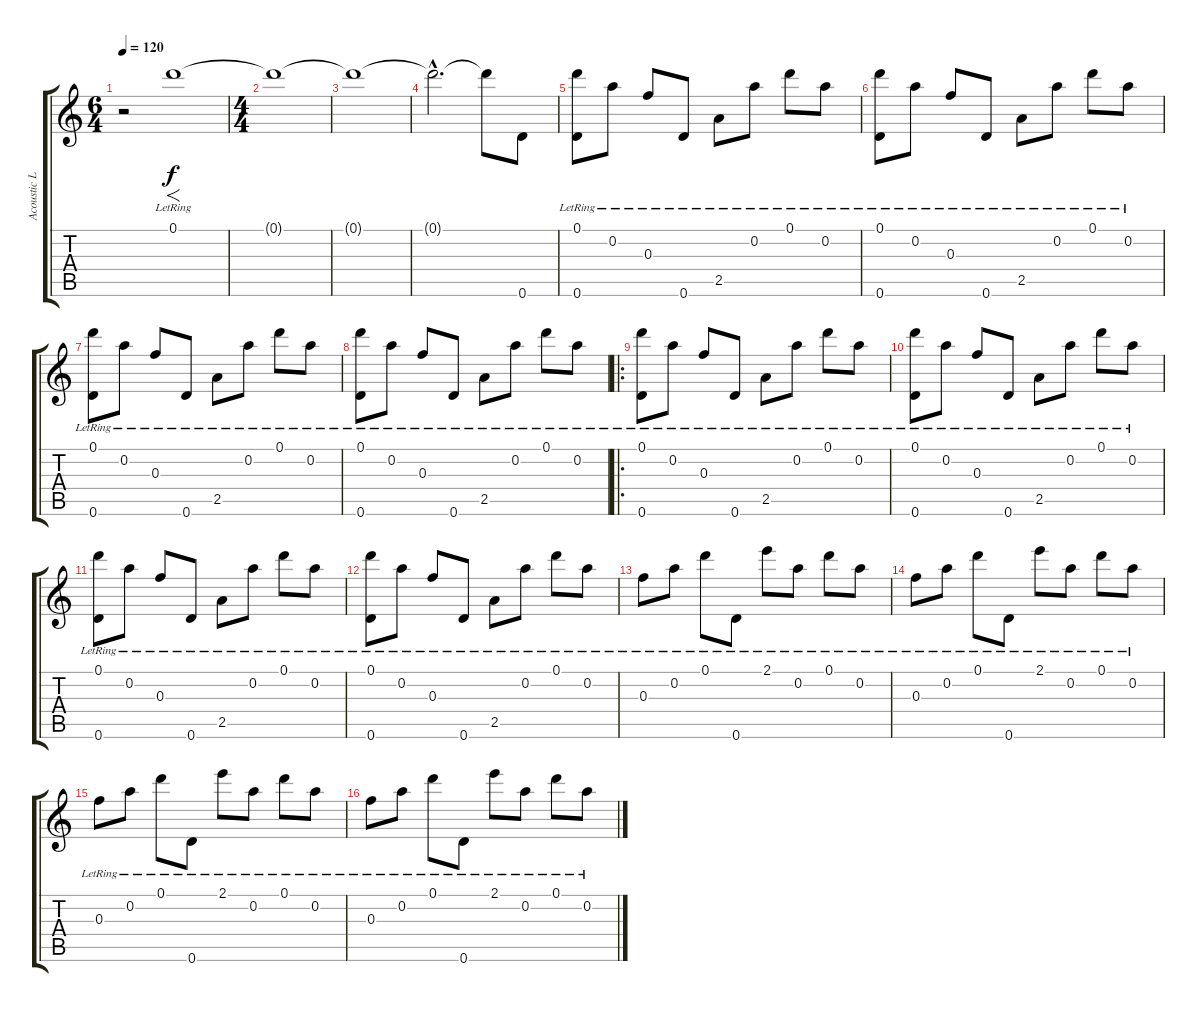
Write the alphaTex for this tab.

\track ("Acoustic Lead" "Acoustic L") {instrument acousticguitarsteel}
\staff {score tabs}
\tuning (D5 A4 F4 C4 G3 D3) {hide}
\ts (6 4)
\tempo 120
\clef g2
\ks c
r.2{dy f instrument acousticguitarsteel} 0.1{lr}.1{f} |
\ts (4 4)
0.1{t}.1 |
0.1{t}.1 |
0.1{hac t}.2{d} 0.1{t}.8 0.6.8 |
(0.1{lr} 0.6{lr}).8 0.2{lr}.8 0.3{lr}.8 0.6{lr}.8 2.5{lr}.8 0.2{lr}.8 0.1{lr}.8 0.2{lr}.8 |
(0.1{lr} 0.6{lr}).8 0.2{lr}.8 0.3{lr}.8 0.6{lr}.8 2.5{lr}.8 0.2{lr}.8 0.1{lr}.8 0.2{lr}.8 |
(0.1{lr} 0.6{lr}).8 0.2{lr}.8 0.3{lr}.8 0.6{lr}.8 2.5{lr}.8 0.2{lr}.8 0.1{lr}.8 0.2{lr}.8 |
(0.1{lr} 0.6{lr}).8 0.2{lr}.8 0.3{lr}.8 0.6{lr}.8 2.5{lr}.8 0.2{lr}.8 0.1{lr}.8 0.2{lr}.8 |
\ro
(0.1{lr} 0.6{lr}).8 0.2{lr}.8 0.3{lr}.8 0.6{lr}.8 2.5{lr}.8 0.2{lr}.8 0.1{lr}.8 0.2{lr}.8 |
(0.1{lr} 0.6{lr}).8 0.2{lr}.8 0.3{lr}.8 0.6{lr}.8 2.5{lr}.8 0.2{lr}.8 0.1{lr}.8 0.2{lr}.8 |
(0.1{lr} 0.6{lr}).8 0.2{lr}.8 0.3{lr}.8 0.6{lr}.8 2.5{lr}.8 0.2{lr}.8 0.1{lr}.8 0.2{lr}.8 |
(0.1{lr} 0.6{lr}).8 0.2{lr}.8 0.3{lr}.8 0.6{lr}.8 2.5{lr}.8 0.2{lr}.8 0.1{lr}.8 0.2{lr}.8 |
0.3{lr}.8 0.2{lr}.8 0.1{lr}.8 0.6{lr}.8 2.1{lr}.8 0.2{lr}.8 0.1{lr}.8 0.2{lr}.8 |
0.3{lr}.8 0.2{lr}.8 0.1{lr}.8 0.6{lr}.8 2.1{lr}.8 0.2{lr}.8 0.1{lr}.8 0.2{lr}.8 |
0.3{lr}.8 0.2{lr}.8 0.1{lr}.8 0.6{lr}.8 2.1{lr}.8 0.2{lr}.8 0.1{lr}.8 0.2{lr}.8 |
0.3{lr}.8 0.2{lr}.8 0.1{lr}.8 0.6{lr}.8 2.1{lr}.8 0.2{lr}.8 0.1{lr}.8 0.2{lr}.8
